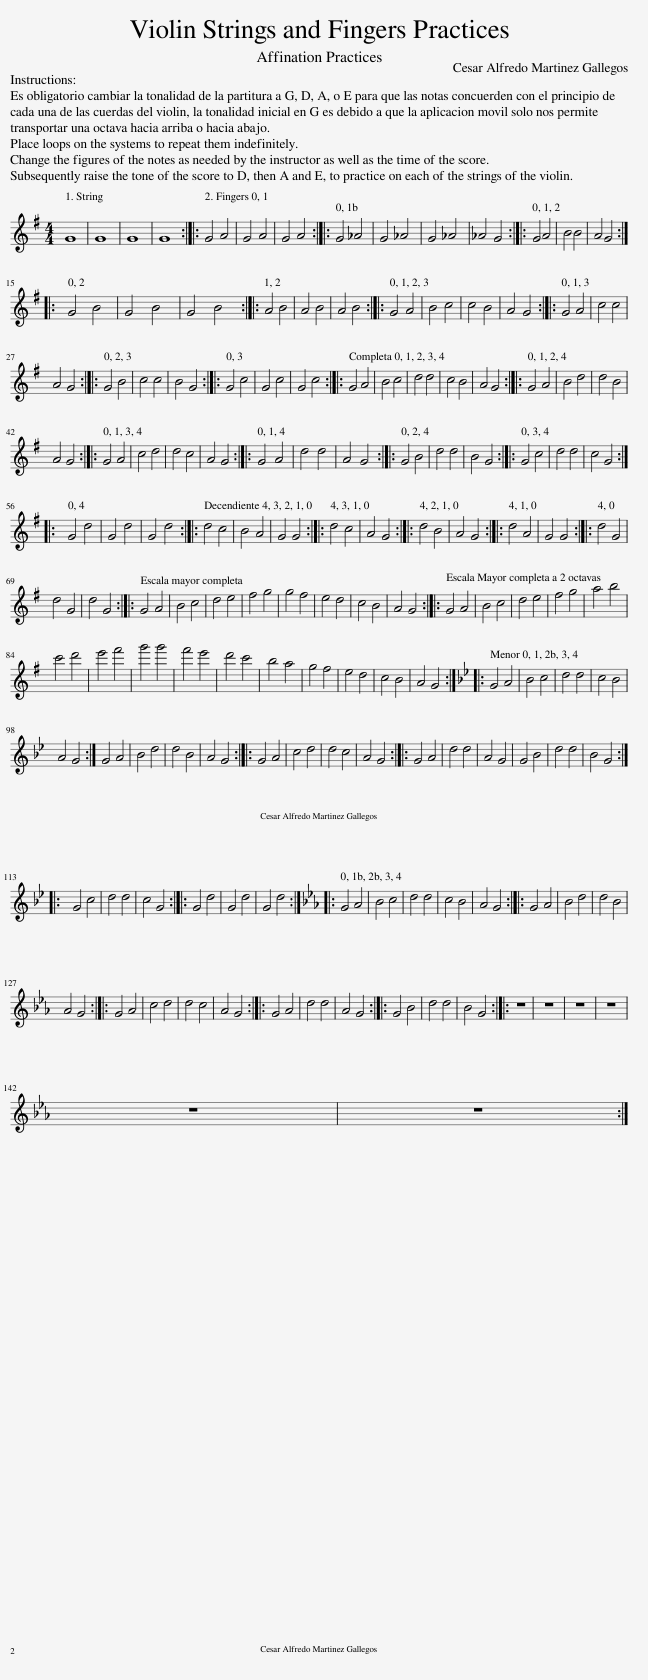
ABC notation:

X:1
L:1/8
M:4/4
I:linebreak $
K:G
V:1 treble
V:1
 G8 | G8 | G8 | G8 :: G4 A4 | %5
 G4 A4 | G4 A4 :: G4 _A4 | G4 _A4 | G4 _A4 | %10
 _A4 G4 :: G4 A4 | B4 B4 | A4 G4 ::$ G4 B4 | %15
 G4 B4 | G4 B4 :: A4 B4 | A4 B4 | A4 B4 :: %20
 G4 A4 | B4 c4 | c4 B4 | A4 G4 :: G4 A4 | %25
 c4 c4 |$ A4 G4 :: G4 B4 | c4 c4 | B4 G4 :: %30
 G4 c4 | G4 c4 | G4 c4 :: G4 A4 | B4 c4 | %35
 d4 d4 | c4 B4 | A4 G4 :: G4 A4 | B4 d4 | %40
 d4 B4 |$ A4 G4 :: G4 A4 | c4 d4 | d4 c4 | %45
 A4 G4 :: G4 A4 | d4 d4 | A4 G4 :: G4 B4 | %50
 d4 d4 | B4 G4 :: G4 c4 | d4 d4 | c4 G4 ::$ %55
 G4 d4 | G4 d4 | G4 d4 :: d4 c4 | B4 A4 | %60
 G4 G4 :: d4 c4 | A4 G4 :: d4 B4 | A4 G4 :: %65
 d4 A4 | G4 G4 :: d4 G4 |$ d4 G4 | d4 G4 :: %70
 G4 A4 | B4 c4 | d4 e4 | f4 g4 | g4 f4 | %75
 e4 d4 | c4 B4 | A4 G4 :: G4 A4 | B4 c4 | %80
 d4 e4 | f4 g4 | a4 b4 |$ c'4 d'4 | e'4 f'4 | %85
 g'4 g'4 | f'4 e'4 | d'4 c'4 | b4 a4 | g4 f4 | %90
 e4 d4 | c4 B4 | A4 G4 ::[K:Bb] G4 A4 | B4 c4 | %95
 d4 d4 | c4 B4 |$ A4 G4 :| G4 A4 | B4 d4 | %100
 d4 B4 | A4 G4 :: G4 A4 | c4 d4 | d4 c4 | %105
 A4 G4 :: G4 A4 | d4 d4 | A4 G4 | G4 B4 | %110
 d4 d4 | B4 G4 ::$ G4 c4 | d4 d4 | c4 G4 :: %115
 G4 d4 | G4 d4 | G4 d4 ::[K:Eb] G4 A4 | B4 c4 | %120
 d4 d4 | c4 B4 | A4 G4 :: G4 A4 | B4 d4 | %125
 d4 B4 |$ A4 G4 :: G4 A4 | c4 d4 | d4 c4 | %130
 A4 G4 :: G4 A4 | d4 d4 | A4 G4 :: G4 B4 | %135
 d4 d4 | B4 G4 :: z8 | z8 | z8 | %140
 z8 |$ z8 | z8 :| %143
